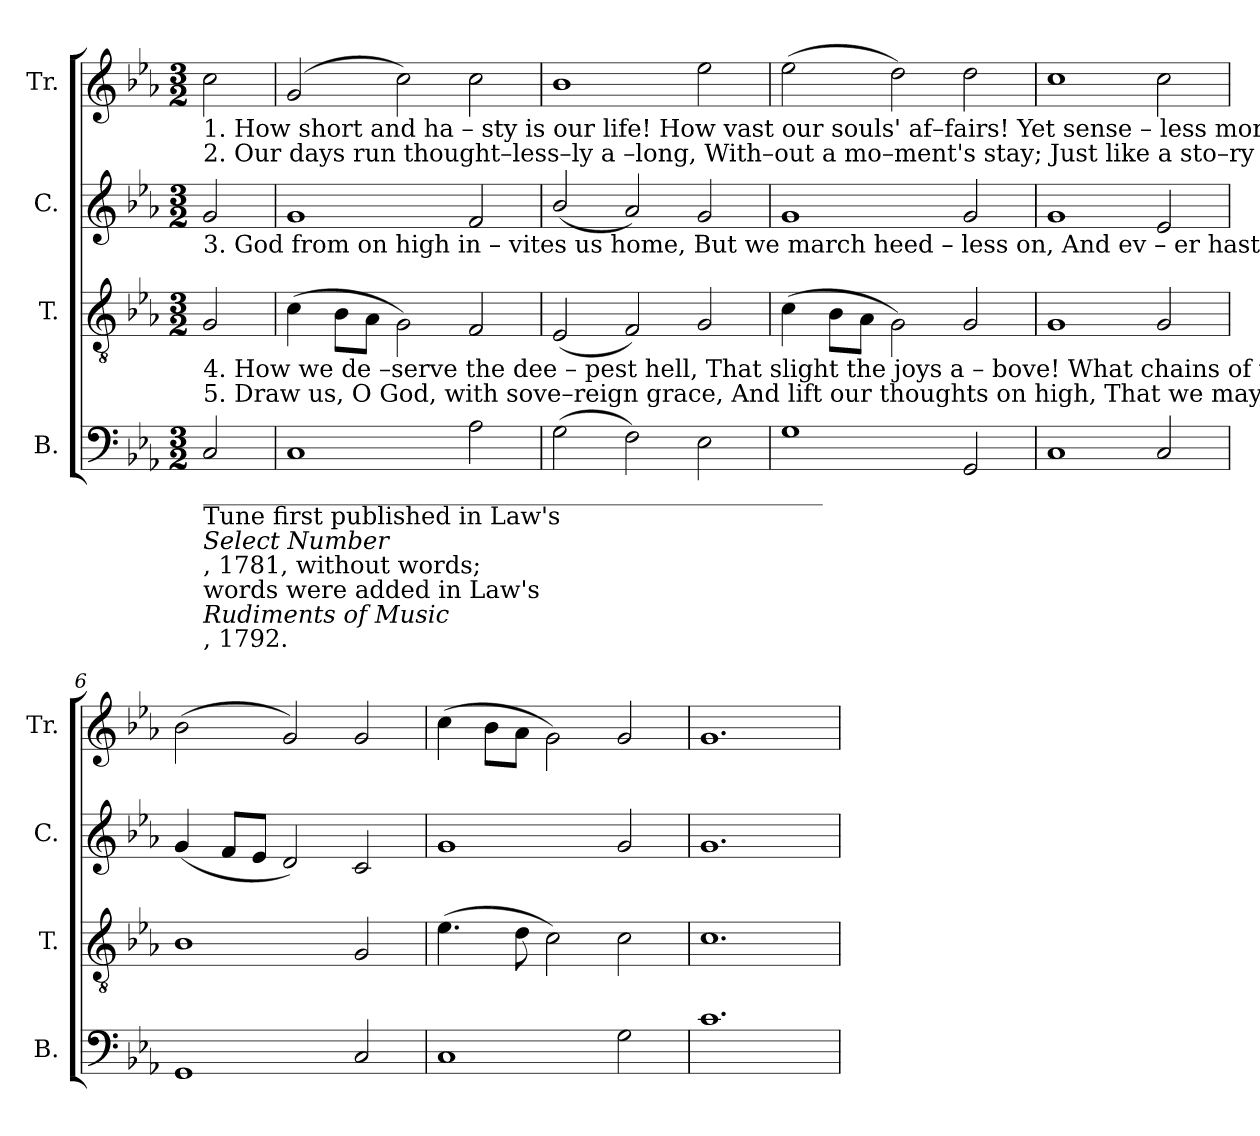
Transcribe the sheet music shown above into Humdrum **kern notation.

**kern	**kern	**kern	**kern
*part4	*part3	*part2	*part1
*staff4	*staff3	*staff2	*staff1
*I"B.	*I"T.	*I"C.	*I"Tr.
*I'B.	*I'T.	*I'C.	*I'Tr.
*clefF4	*clefGv2	*clefG2	*clefG2
*k[b-e-a-]	*k[b-e-a-]	*k[b-e-a-]	*k[b-e-a-]
*M3/2	*M3/2	*M3/2	*M3/2
=1	=1	=1	=1
!	!	!	!LO:TX:b:t=1. How short   and  ha – sty  is      our  life! How  vast      our  souls'  af–fairs!     Yet  sense –  less mortals  vain –  ly strive  To  la – vish   out       their  years.
!	!	!	!LO:TX:b:t=2. Our days run thought–less–ly    a –long, With–out      a    mo–ment's stay;   Just   like          a   sto–ry    or        a  song   We pass our  lives        a  –  way.
!	!	!LO:TX:b:t=3. God from       on  high  in – vites  us  home, But  we  march heed – less on,      And  ev   –   er  hast'ning  to  the  tomb, Stoop downwards as        we    run.	!
!	!LO:TX:b:t=4. How  we     de –serve  the dee – pest hell, That slight the joys      a – bove!   What chains of vengeance should  we feel,  That break such cords   of   love!	!	!
!	!LO:TX:b:t=5. Draw us,      O  God, with sove–reign grace, And  lift our thoughts on  high,    That  we     may  end  this  mor – tal race,  And  see sal –  va  –    tion  nigh.	!	!
!LO:TX:b:t=___________________________________________________	!	!	!
!LO:TX:b:t=Tune first published in Law's	!	!	!
!LO:TX:b:i:t=Select Number	!	!	!
!LO:TX:b:t=, 1781, without words;	!	!	!
!LO:TX:b:t=words were added in Law's	!	!	!
!LO:TX:b:i:t=Rudiments of Music	!	!	!
!LO:TX:b:t=, 1792.	!	!	!
2C/	2G/	2g/	2cc\
=2	=2	=2	=2
1C	(4c\	1g	(2g/
.	8B-\L	.	.
.	8A-\J	.	.
.	2G\)	.	2cc\)
2A-\	2F/	2f/	2cc\
=3	=3	=3	=3
(2G\	(2E-/	(2b-/	1b-
2F\)	2F/)	2a-/)	.
2E-\	2G/	2g/	2ee-\
=4	=4	=4	=4
1G	(4c\	1g	(2ee-\
.	8B-\L	.	.
.	8A-\J	.	.
.	2G\)	.	2dd\)
2GG/	2G/	2g/	2dd\
=5	=5	=5	=5
1C	1G	1g	1cc
2C/	2G/	2e-/	2cc\
=6	=6	=6	=6
1GG	1B-	(4g/	(2b-\
.	.	8f/L	.
.	.	8e-/J	.
.	.	2d/)	2g/)
2C/	2G/	2c/	2g/
=7	=7	=7	=7
1C	(4.e-\	1g	(4cc\
.	.	.	8b-\L
.	8d\	.	8a-\J
.	2c\)	.	2g\)
2G\	2c\	2g/	2g/
=8	=8	=8	=8
1.c	1.c	1.g	1.g
=	=	=	=
*-	*-	*-	*-
